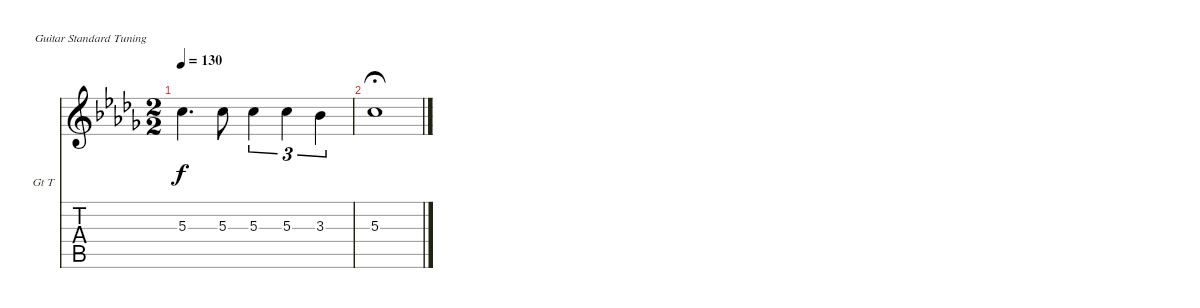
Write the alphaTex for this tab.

\defaultSystemsLayout 4
\bracketExtendMode nobrackets
\firstSystemTrackNameOrientation horizontal
\otherSystemsTrackNameOrientation horizontal
\chordDiagramsInScore
\track ("Guitar Theme" "Gt T") {instrument acousticguitarsteel}
\staff {score tabs}
\tuning (E4 B3 G3 D3 A2 E2)
\ts (2 2)
\tempo 130
\clef g2
\ks db
5.3{t}.4{d dy f} 5.3.8 5.3.4{tu (3 2)} 5.3.4{tu (3 2)} 3.3.4{tu (3 2)} |
5.3.1{fermata (medium 0.52)}
